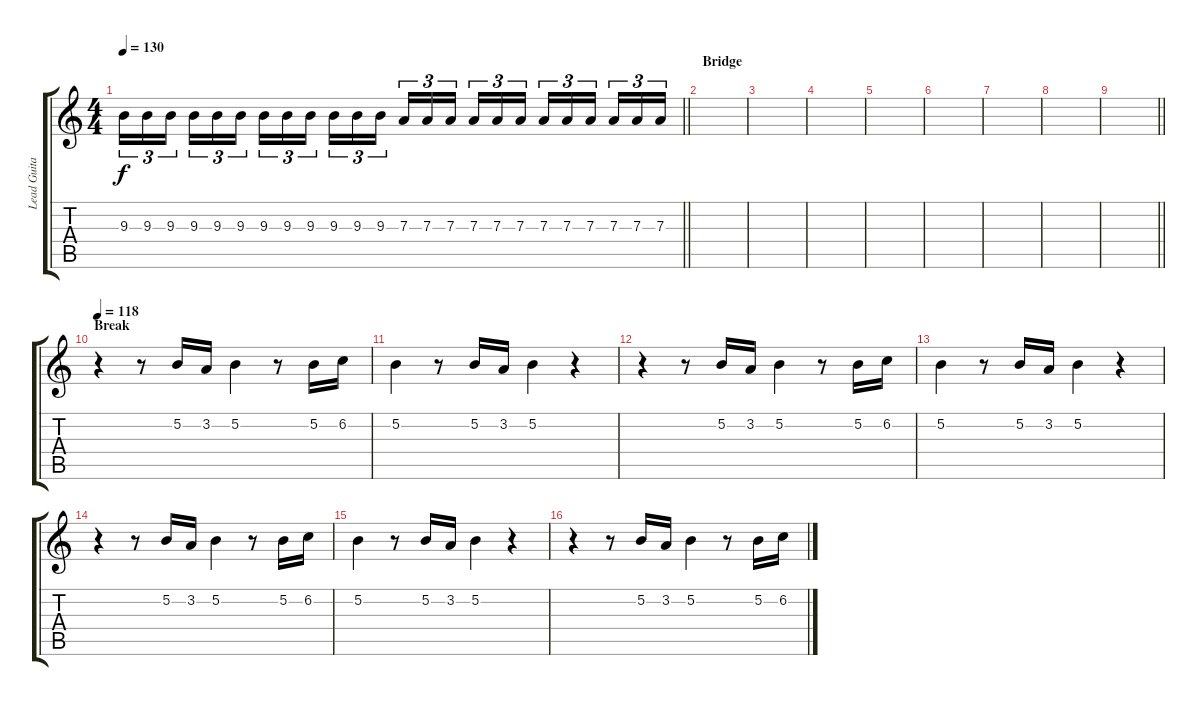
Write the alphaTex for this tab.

\track ("Lead Guitar" "Lead Guita") {instrument distortionguitar}
\staff {score tabs}
\tuning (B3 Gb3 D3 A2 E2 B1) {hide}
\ts (4 4)
\tempo 130
\clef g2
\barLineRight lightlight
\ks c
9.3.16{tu (3 2) dy f} 9.3.16{tu (3 2)} 9.3.16{tu (3 2) beam splitsecondary} 9.3.16{tu (3 2)} 9.3.16{tu (3 2)} 9.3.16{tu (3 2)} 9.3.16{tu (3 2)} 9.3.16{tu (3 2)} 9.3.16{tu (3 2) beam splitsecondary} 9.3.16{tu (3 2)} 9.3.16{tu (3 2)} 9.3.16{tu (3 2)} 7.3.16{tu (3 2)} 7.3.16{tu (3 2)} 7.3.16{tu (3 2) beam splitsecondary} 7.3.16{tu (3 2)} 7.3.16{tu (3 2)} 7.3.16{tu (3 2)} 7.3.16{tu (3 2)} 7.3.16{tu (3 2)} 7.3.16{tu (3 2) beam splitsecondary} 7.3.16{tu (3 2)} 7.3.16{tu (3 2)} 7.3.16{tu (3 2)} |
\section ("" "Bridge")
|
|
|
|
|
|
|
\barLineRight lightlight
|
\section ("" "Break")
\tempo 118
r.4 r.8 5.2.16 3.2.16 5.2.4 r.8 5.2.16 6.2.16 |
5.2.4 r.8 5.2.16 3.2.16 5.2.4 r.4 |
r.4 r.8 5.2.16 3.2.16 5.2.4 r.8 5.2.16 6.2.16 |
5.2.4 r.8 5.2.16 3.2.16 5.2.4 r.4 |
r.4 r.8 5.2.16 3.2.16 5.2.4 r.8 5.2.16 6.2.16 |
5.2.4 r.8 5.2.16 3.2.16 5.2.4 r.4 |
r.4 r.8 5.2.16 3.2.16 5.2.4 r.8 5.2.16 6.2.16
